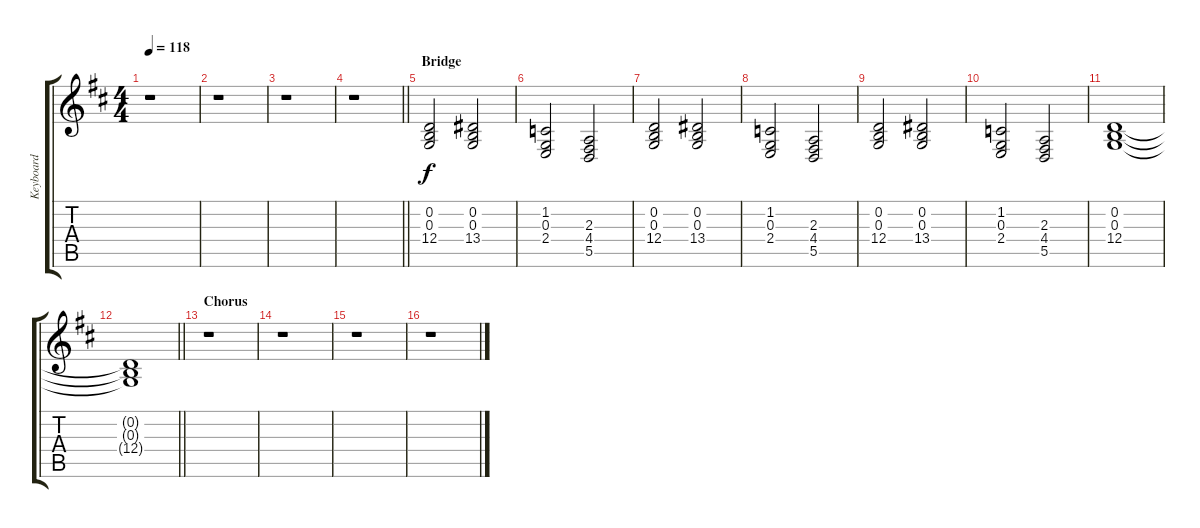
\track ("Keyboard" "Keyboard") {instrument synthstrings1}
\staff {score tabs}
\tuning (E4 B3 G3 D3 A2 E2) {hide}
\ts (4 4)
\tempo 118
\clef g2
\ks d
r.1{dy f} |
r.1 |
r.1 |
\barLineRight lightlight
r.1 |
\section ("" "Bridge")
(0.2 0.3 12.4).2 (0.2 0.3 13.4).2 |
(1.2 0.3 2.4).2 (2.3 4.4 5.5).2 |
(0.2 0.3 12.4).2 (0.2 0.3 13.4).2 |
(1.2 0.3 2.4).2 (2.3 4.4 5.5).2 |
(0.2 0.3 12.4).2 (0.2 0.3 13.4).2 |
(1.2 0.3 2.4).2 (2.3 4.4 5.5).2 |
(0.2 0.3 12.4).1 |
\barLineRight lightlight
(0.2{t} 0.3{t} 12.4{t}).1 |
\section ("" "Chorus")
r.1 |
r.1 |
r.1 |
r.1
